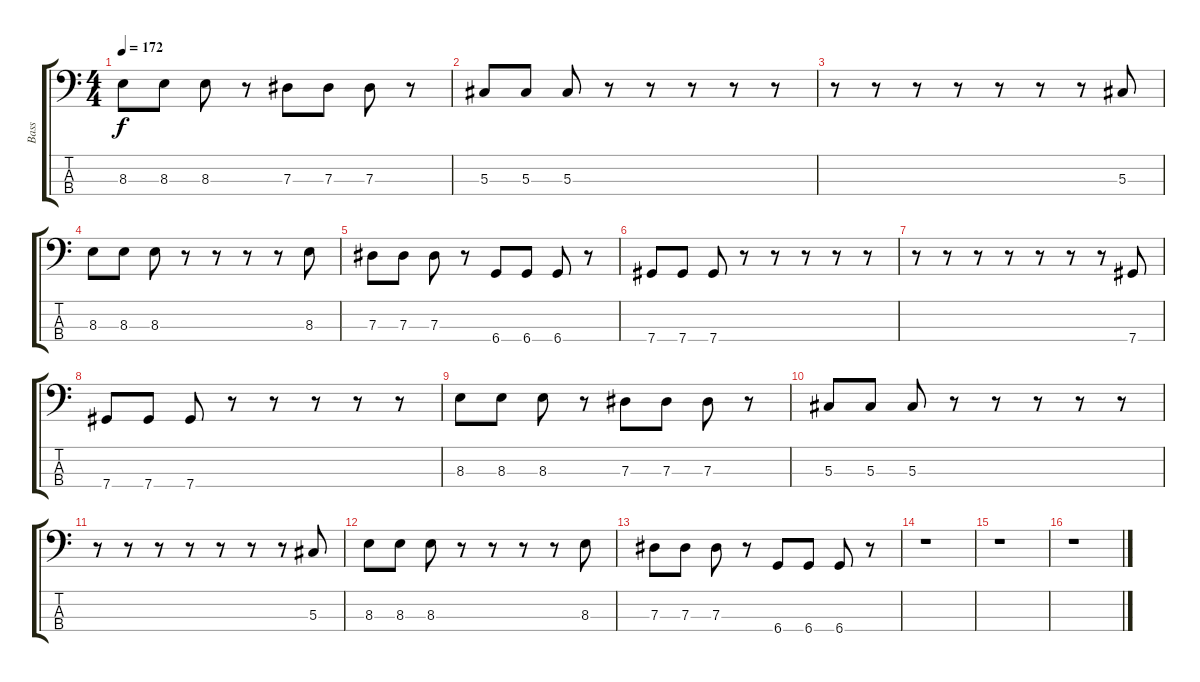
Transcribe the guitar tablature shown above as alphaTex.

\track ("Bass" "Bass") {instrument electricbassfinger}
\staff {score tabs}
\tuning (Gb2 Db2 Ab1 Db1) {hide}
\ts (4 4)
\tempo 172
\clef f4
\ks c
8.3.8{dy f} 8.3.8 8.3.8 r.8 7.3.8 7.3.8 7.3.8 r.8 |
5.3.8 5.3.8 5.3.8 r.8 r.8 r.8 r.8 r.8 |
r.8 r.8 r.8 r.8 r.8 r.8 r.8 5.3.8 |
8.3.8 8.3.8 8.3.8 r.8 r.8 r.8 r.8 8.3.8 |
7.3.8 7.3.8 7.3.8 r.8 6.4.8 6.4.8 6.4.8 r.8 |
7.4.8 7.4.8 7.4.8 r.8 r.8 r.8 r.8 r.8 |
r.8 r.8 r.8 r.8 r.8 r.8 r.8 7.4.8 |
7.4.8 7.4.8 7.4.8 r.8 r.8 r.8 r.8 r.8 |
8.3.8 8.3.8 8.3.8 r.8 7.3.8 7.3.8 7.3.8 r.8 |
5.3.8 5.3.8 5.3.8 r.8 r.8 r.8 r.8 r.8 |
r.8 r.8 r.8 r.8 r.8 r.8 r.8 5.3.8 |
8.3.8 8.3.8 8.3.8 r.8 r.8 r.8 r.8 8.3.8 |
7.3.8 7.3.8 7.3.8 r.8 6.4.8 6.4.8 6.4.8 r.8 |
r.1 |
r.1 |
r.1
